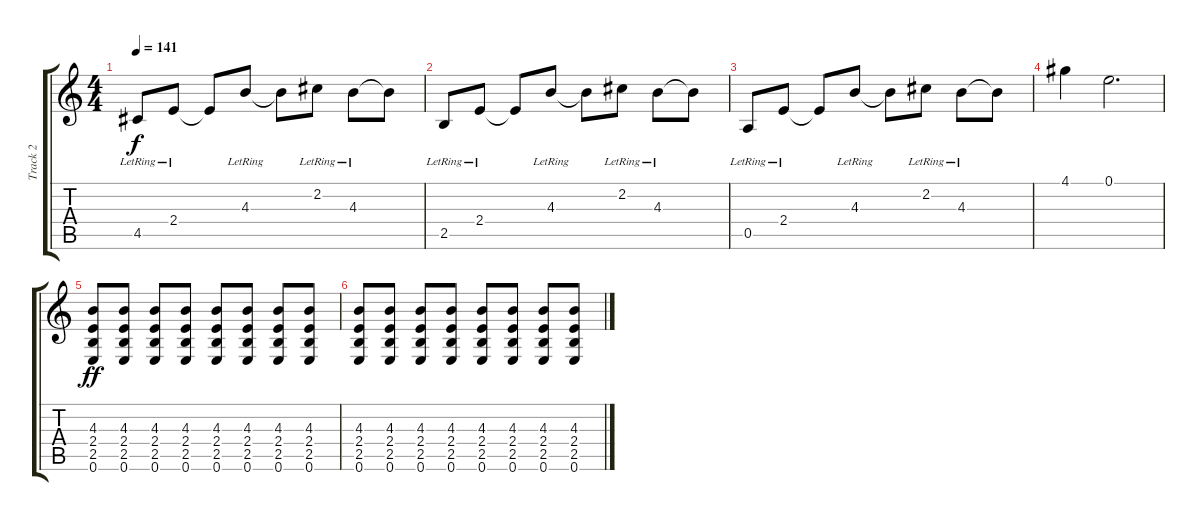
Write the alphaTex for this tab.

\track ("Track 2" "Track 2") {instrument electricguitarclean}
\staff {score tabs}
\tuning (E4 B3 G3 D3 A2 E2) {hide}
\ts (4 4)
\tempo 141
\clef g2
\ks c
4.5{lr}.8{dy f} 2.4{lr}.8 2.4{t}.8 4.3{lr}.8 4.3{t}.8 2.2{lr}.8 4.3{lr}.8 4.3{t}.8 |
2.5{lr}.8 2.4{lr}.8 2.4{t}.8 4.3{lr}.8 4.3{t}.8 2.2{lr}.8 4.3{lr}.8 4.3{t}.8 |
0.5{lr}.8 2.4{lr}.8 2.4{t}.8 4.3{lr}.8 4.3{t}.8 2.2{lr}.8 4.3{lr}.8 4.3{t}.8 |
4.1.4 0.1.2{d} |
(4.3 2.4 2.5 0.6).8{dy ff} (4.3 2.4 2.5 0.6).8 (4.3 2.4 2.5 0.6).8 (4.3 2.4 2.5 0.6).8 (4.3 2.4 2.5 0.6).8 (4.3 2.4 2.5 0.6).8 (4.3 2.4 2.5 0.6).8 (4.3 2.4 2.5 0.6).8 |
(4.3 2.4 2.5 0.6).8 (4.3 2.4 2.5 0.6).8 (4.3 2.4 2.5 0.6).8 (4.3 2.4 2.5 0.6).8 (4.3 2.4 2.5 0.6).8 (4.3 2.4 2.5 0.6).8 (4.3 2.4 2.5 0.6).8 (4.3 2.4 2.5 0.6).8
